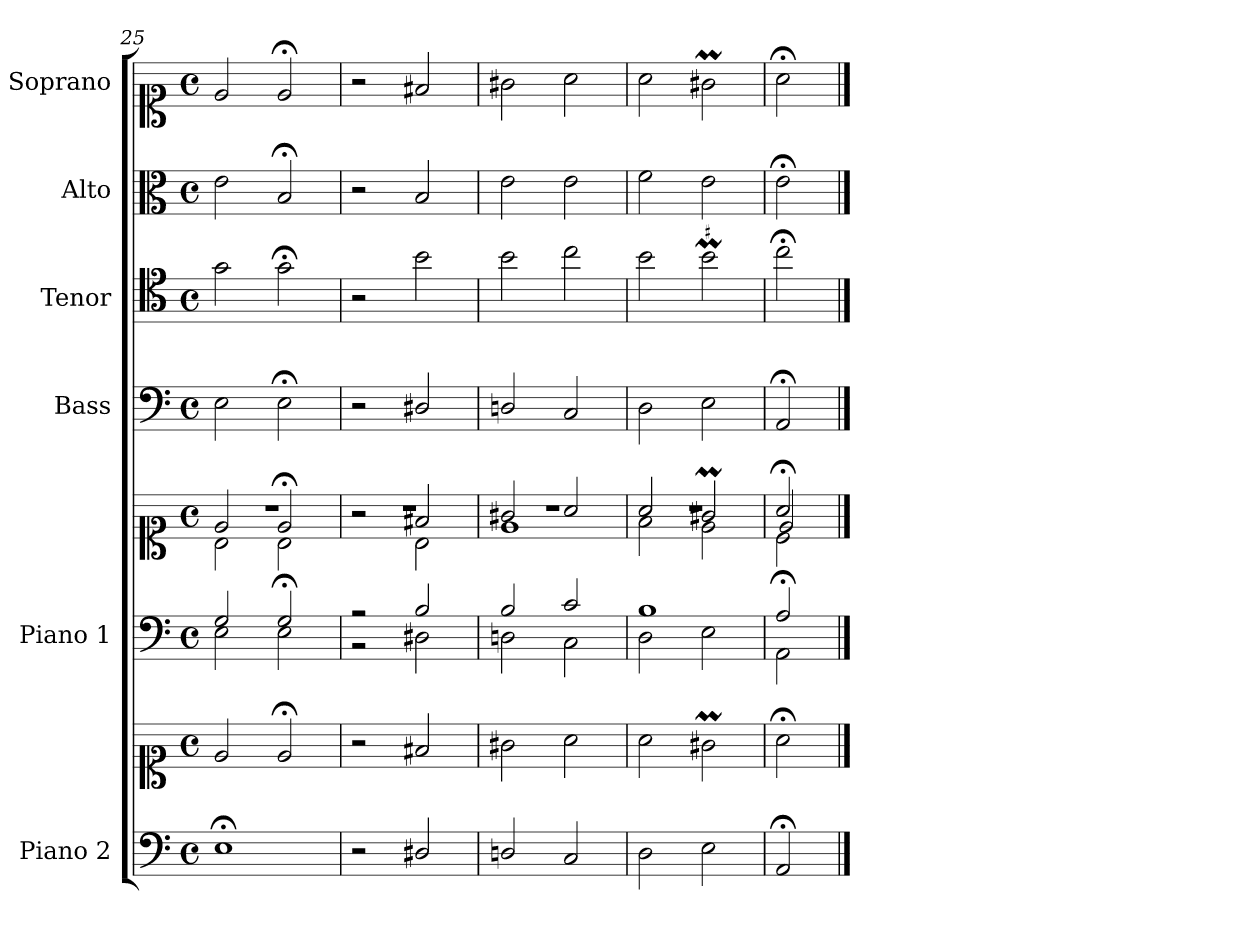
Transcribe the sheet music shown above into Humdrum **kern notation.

**kern	**kern	**kern	**kern	**kern	**kern	**kern	**kern
*part6	*part6	*part5	*part5	*part4	*part3	*part2	*part1
*staff8	*staff7	*staff6	*staff5	*staff4	*staff3	*staff2	*staff1
*I"Piano 2	*	*I"Piano 1	*	*I"Bass	*I"Tenor	*I"Alto	*I"Soprano
*I'Pno 2	*	*I'Pno 1	*	*I'B.	*I'T.	*I'A.	*I'S.
*clefF4	*clefC1	*clefF4	*clefC1	*clefF4	*clefC4	*clefC3	*clefC1
*	*	*	*	*	*ITrd7c12	*	*
*k[]	*k[]	*k[]	*k[]	*k[]	*k[]	*k[]	*k[]
*M4/4	*M4/4	*M4/4	*M4/4	*M4/4	*M4/4	*M4/4	*M4/4
*met(c)	*met(c)	*met(c)	*met(c)	*met(c)	*met(c)	*met(c)	*met(c)
=25	=25	=25	=25	=25	=25	=25	=25
*	*	*^	*^	*	*	*	*
*	*	*	*	*	*^	*	*	*	*
1E;\	2e/	2G/	2E\	2e/	2B\	1r	2E\	2G\	2e\	2e/
.	2e;</	2G;/	2E\	2e;</	2B\	.	2E;<\	2G;<\	2B;</	2e;</
=26	=26	=26	=26	=26	=26	=26	=26	=26	=26	=26
2r	2r	2r	2r	2r	2r	1r	2r	2r	2r	2r
2D#X/	2f#X/	2B/	2D#X\	2f#X/	2B\	.	2D#X/	2B\	2B/	2f#X/
=27	=27	=27	=27	=27	=27	=27	=27	=27	=27	=27
2Dn/	2g#X\	2B/	2Dn\	2g#X/	1e\	1r	2Dn/	2B\	2e\	2g#X\
2C/	2a\	2c/	2C\	2a/	.	.	2C/	2c\	2e\	2a\
=28	=28	=28	=28	=28	=28	=28	=28	=28	=28	=28
2D\	2a\	1B/	2D\	2a/	2f\	1r	2D\	2B\	2f\	2a\
2E\	2g#Xm\	.	2E\	2g#Xm/	2e\	.	2E\	2BM\	2e\	2g#Xm\
=29	=29	=29	=29	=29	=29	=29	=29	=29	=29	=29
2AA;/	2a;<\	2A;/	2AA\	2a;</	2e/	2c\	2AA;</	2c;<\	2e;<\	2a;<\
*	*	*v	*v	*	*	*	*	*	*	*
*	*	*	*v	*v	*v	*	*	*	*
==	==	==	==	==	==	==	==
*-	*-	*-	*-	*-	*-	*-	*-
